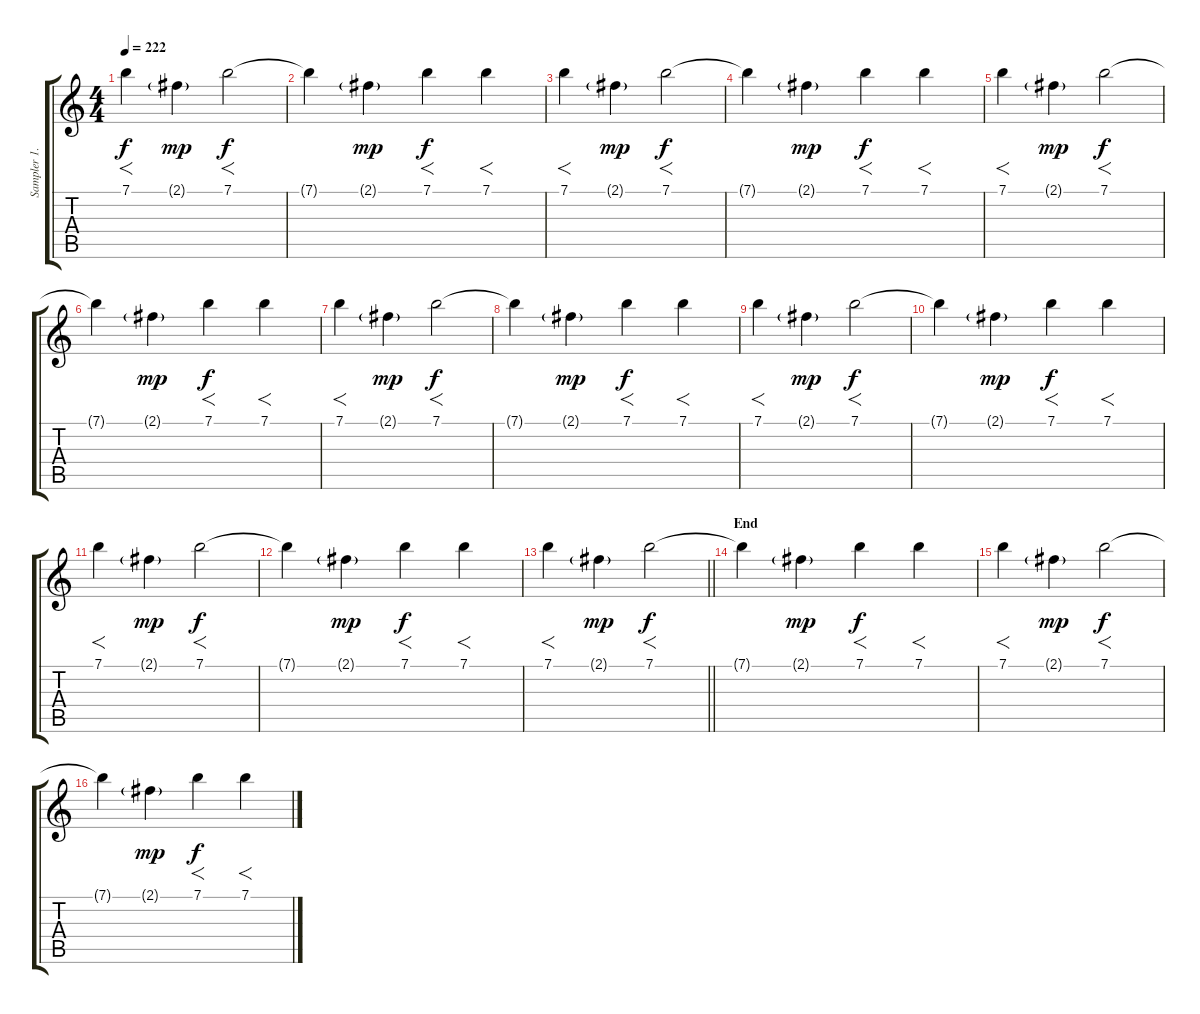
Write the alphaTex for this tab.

\track ("Sampler 1.2" "Sampler 1.") {instrument distortionguitar}
\staff {score tabs}
\tuning (E4 B3 G3 D3 A2 E2) {hide}
\ts (4 4)
\tempo 222
\clef g2
\ks c
7.1.4{f dy f} 2.1{g}.4{dy mp} 7.1.2{f dy f} |
7.1{t}.4 2.1{g}.4{dy mp} 7.1.4{f dy f} 7.1.4{f} |
7.1.4{f} 2.1{g}.4{dy mp} 7.1.2{f dy f} |
7.1{t}.4 2.1{g}.4{dy mp} 7.1.4{f dy f} 7.1.4{f} |
7.1.4{f} 2.1{g}.4{dy mp} 7.1.2{f dy f} |
7.1{t}.4 2.1{g}.4{dy mp} 7.1.4{f dy f} 7.1.4{f} |
7.1.4{f} 2.1{g}.4{dy mp} 7.1.2{f dy f} |
7.1{t}.4 2.1{g}.4{dy mp} 7.1.4{f dy f} 7.1.4{f} |
7.1.4{f} 2.1{g}.4{dy mp} 7.1.2{f dy f} |
7.1{t}.4 2.1{g}.4{dy mp} 7.1.4{f dy f} 7.1.4{f} |
7.1.4{f} 2.1{g}.4{dy mp} 7.1.2{f dy f} |
7.1{t}.4 2.1{g}.4{dy mp} 7.1.4{f dy f} 7.1.4{f} |
\barLineRight lightlight
7.1.4{f} 2.1{g}.4{dy mp} 7.1.2{f dy f} |
\section ("" "End")
7.1{t}.4 2.1{g}.4{dy mp} 7.1.4{f dy f} 7.1.4{f} |
7.1.4{f} 2.1{g}.4{dy mp} 7.1.2{f dy f} |
7.1{t}.4 2.1{g}.4{dy mp} 7.1.4{f dy f} 7.1.4{f}
